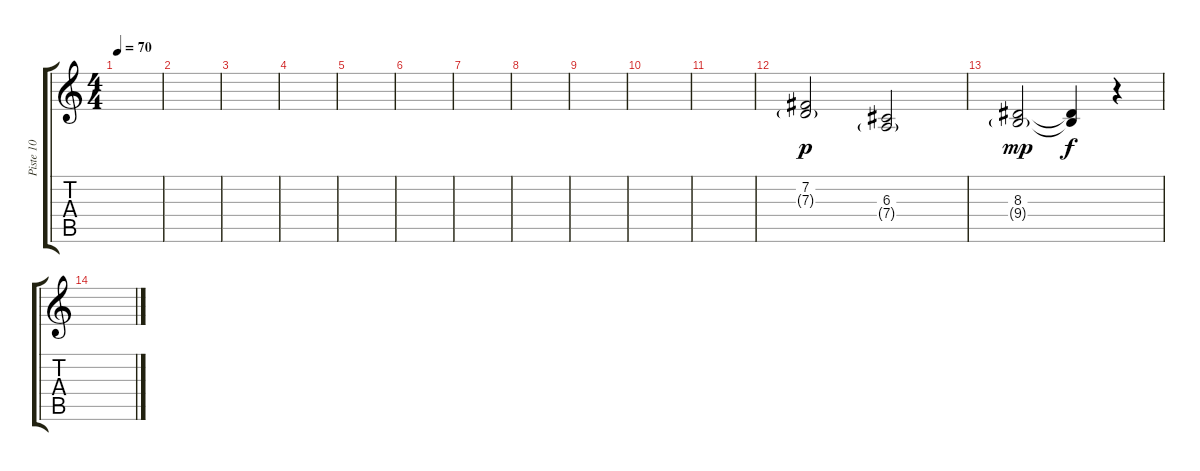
\track ("Piste 10" "Piste 10") {instrument violin}
\staff {score tabs}
\tuning (E4 B3 G3 D3 A2 E2) {hide}
\ts (4 4)
\tempo 70
\clef g2
\ks c
|
|
|
|
|
|
|
\section ("" "")
|
|
|
|
\section ("" "")
(7.2 7.3{g}).2{dy p} (6.3 7.4{g}).2 |
(8.3 9.4{g}).2{dy mp} (8.3{t} 9.4{t}).4{dy f volume 8} r.4 |
\section ("" "")
